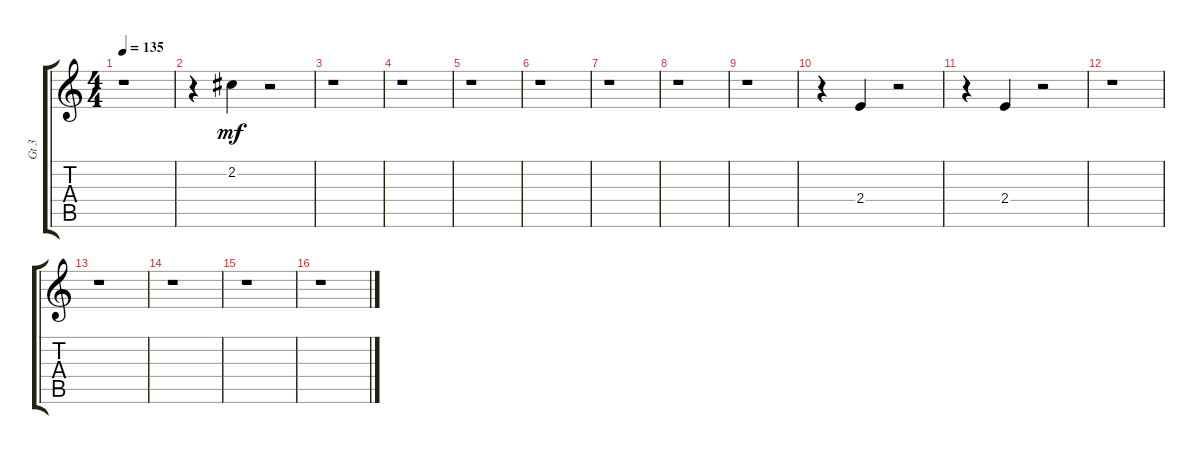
\track ("Gt 3                                " "Gt 3      ") {instrument guitarharmonics}
\staff {score tabs}
\tuning (E4 B3 G3 D3 A2 E2) {hide}
\ts (4 4)
\tempo 135
\clef g2
\ks c
r.1{dy fff} |
r.4 2.2.4{dy mf balance 5 instrument guitarharmonics} r.2 |
r.1 |
r.1 |
r.1 |
r.1 |
r.1 |
r.1 |
r.1 |
r.4 2.4.4 r.2 |
r.4 2.4.4 r.2 |
r.1 |
r.1 |
r.1 |
r.1 |
r.1
